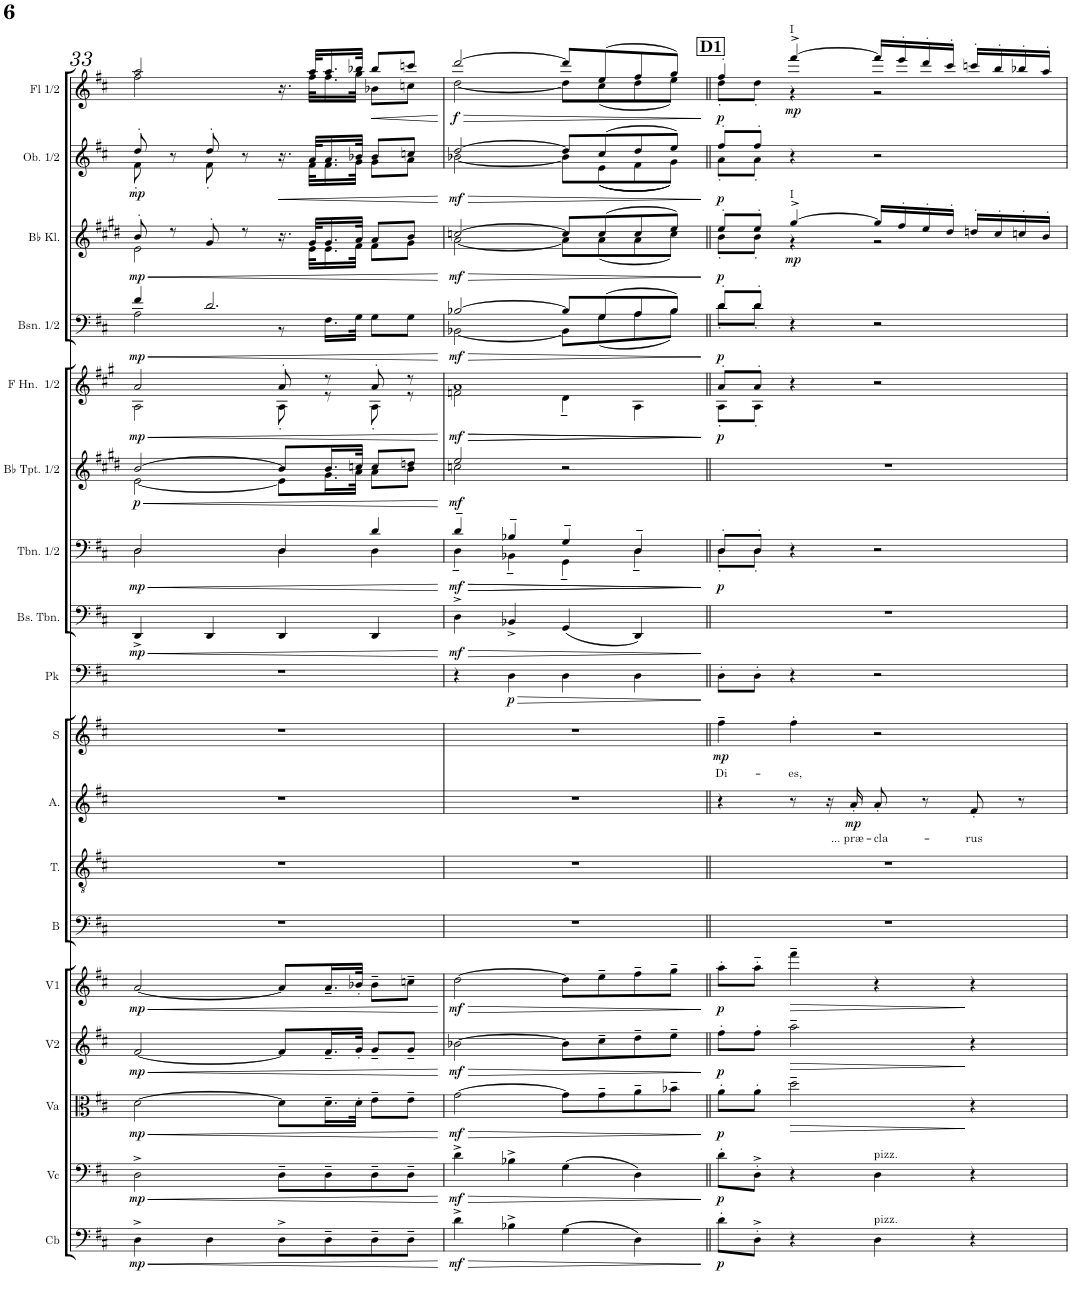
**kern	**dynam	**kern	**dynam	**kern	**dynam	**kern	**dynam	**kern	**dynam	**kern	**kern	**kern	**text	**dynam	**kern	**text	**dynam	**kern	**dynam	**kern	**dynam	**kern	**dynam	**kern	**dynam	**kern	**dynam	**kern	**dynam	**kern	**dynam	**kern	**dynam	**kern	**dynam
*part18	*part18	*part17	*part17	*part16	*part16	*part15	*part15	*part14	*part14	*part13	*part12	*part11	*part11	*part11	*part10	*part10	*part10	*part9	*part9	*part8	*part8	*part7	*part7	*part6	*part6	*part5	*part5	*part4	*part4	*part3	*part3	*part2	*part2	*part1	*part1
*staff18	*staff18	*staff17	*staff17	*staff16	*staff16	*staff15	*staff15	*staff14	*staff14	*staff13	*staff12	*staff11	*staff11	*staff11	*staff10	*staff10	*staff10	*staff9	*staff9	*staff8	*staff8	*staff7	*staff7	*staff6	*staff6	*staff5	*staff5	*staff4	*staff4	*staff3	*staff3	*staff2	*staff2	*staff1	*staff1
*I"Contrabasses	*	*I"Violoncellos	*	*I"Violas	*	*I"Violins 2	*	*I"Violins 1	*	*I"Bas	*I"Tenor	*I"Alt	*	*	*I"Sopraan	*	*	*I"Pauken	*	*I"Bas-trombone	*	*I"Trombone 1/2	*	*I"Trompet Bb 1/2	*	*I"F Horn 1/2	*	*I"Bassoon 1/2	*	*I"Klarinet in Bb	*	*I"Oboe 1/2	*	*I"Flute 1/2	*
*I'Cb	*	*I'Vc	*	*I'Va	*	*I'V2	*	*I'V1	*	*I'B	*I'T.	*I'A.	*	*	*I'S	*	*	*I'Pk	*	*I'Bs. Tbn.	*	*I'Tbn. 1/2	*	*	*	*I'F Hn.  1/2	*	*I'Bsn. 1/2	*	*	*	*I'Ob. 1/2	*	*I'Fl 1/2	*
!!LO:PB:g=z
*clefF4	*	*clefF4	*	*clefC3	*	*clefG2	*	*clefG2	*	*clefF4	*clefGv2	*clefG2	*	*	*clefG2	*	*	*clefF4	*	*clefF4	*	*clefF4	*	*clefG2	*	*clefG2	*	*clefF4	*	*clefG2	*	*clefG2	*	*clefG2	*
*Trd7c12	*	*	*	*	*	*	*	*	*	*	*	*	*	*	*	*	*	*	*	*	*	*	*	*Trd1c2	*	*Trd4c7	*	*	*	*Trd1c2	*	*	*	*	*
*k[f#c#]	*	*k[f#c#]	*	*k[f#c#]	*	*k[f#c#]	*	*k[f#c#]	*	*k[f#c#]	*k[f#c#]	*k[f#c#]	*	*	*k[f#c#]	*	*	*k[f#c#]	*	*k[f#c#]	*	*k[f#c#]	*	*k[f#c#g#d#]	*	*k[f#c#g#]	*	*k[f#c#]	*	*k[f#c#g#d#]	*	*k[f#c#]	*	*k[f#c#]	*
*M4/4	*	*M4/4	*	*M4/4	*	*M4/4	*	*M4/4	*	*M4/4	*M4/4	*M4/4	*	*	*M4/4	*	*	*M4/4	*	*M4/4	*	*M4/4	*	*M4/4	*	*M4/4	*	*M4/4	*	*M4/4	*	*M4/4	*	*M4/4	*
=33	=33	=33	=33	=33	=33	=33	=33	=33	=33	=33	=33	=33	=33	=33	=33	=33	=33	=33	=33	=33	=33	=33	=33	=33	=33	=33	=33	=33	=33	=33	=33	=33	=33	=33	=33
!	!LO:HP:b	!	!LO:HP:b	!	!LO:HP:b	!	!LO:HP:b	!	!LO:HP:b	!	!	!	!	!	!	!	!	!	!	!	!LO:HP:b	!	!LO:HP:b	!	!LO:HP:b	!	!LO:HP:b	!	!LO:HP:b	!	!LO:HP:b	!	!	!	!
*	*	*	*	*	*	*	*	*	*	*	*	*	*	*	*	*	*	*	*	*	*	*^	*	*^	*	*^	*	*^	*	*^	*	*^	*	*^	*
!	!LO:DY:n=1:b	!	!LO:DY:n=1:b	!	!LO:DY:n=1:b	!	!LO:DY:n=1:b	!	!LO:DY:n=1:b	!	!	!	!	!	!	!	!	!	!	!	!LO:DY:n=1:b	!	!	!LO:DY:n=1:b	!	!	!LO:DY:n=1:b	!	!	!LO:DY:n=1:b	!	!	!LO:DY:n=1:b	!	!	!LO:DY:n=1:b	!	!	!LO:DY:b	!	!	!
4D^\	< mp	2D^\	< mp	[2d\	< mp	[2f#/	< mp	[2a/	< mp	1r	1r	1r	.	.	1r	.	.	1r	.	4DD^/	< mp	2D/	2D\	< mp	[2b/	[2e\	< p	2a/	2A\	< mp	4f#/	2A\	< mp	8b'/	2e\	< mp	8dd'/	8f#'\	mp	2aa/	2ff#\	.
.	.	.	.	.	.	.	.	.	.	.	.	.	.	.	.	.	.	.	.	.	.	.	.	.	.	.	.	.	.	.	.	.	.	8r	.	.	8r	8ryy	.	.	.	.
4D\	.	.	.	.	.	.	.	.	.	.	.	.	.	.	.	.	.	.	.	4DD/	.	.	.	.	.	.	.	.	.	.	2.d/	.	.	8g#'/	.	.	8dd'/	8f#'\	.	.	.	.
.	.	.	.	.	.	.	.	.	.	.	.	.	.	.	.	.	.	.	.	.	.	.	.	.	.	.	.	.	.	.	.	.	.	8r	.	.	8r	8..ryy	.	.	.	.
!	!	!	!	!	!	!	!	!	!	!	!	!	!	!	!	!	!	!	!	!	!	!	!	!	!	!	!	!	!	!	!	!	!	!	!	!	!	!	!LO:HP:b	!	!	!
8D^\L	.	8D~\L	.	8d\L]	.	8f#/L]	.	8a/L]	.	.	.	.	.	.	.	.	.	.	.	4DD/	.	4D/	4D\	.	8b/L]	8e\L]	.	8a'/	8A'\	.	.	8r	.	16.r	16.ryy	.	16.r	.	<	16.r	16.ryy	.
.	.	.	.	.	.	.	.	.	.	.	.	.	.	.	.	.	.	.	.	.	.	.	.	.	.	.	.	.	.	.	.	.	.	32g#/KLL	32e\KLL	.	32a/KLL	32f#\KLL	.	32aa/KLL	32ff#\KLL	.
8D~\	.	8D~\	.	16.d~\L	.	16.f#~/L	.	16.a~/L	.	.	.	.	.	.	.	.	.	.	.	.	.	.	.	.	16.b/L	16.g#\L	.	8r	8r	.	.	16.F#\LL	.	16.g#/	16.e\	.	16.a/	16.f#\	.	16.aa/	16.ff#\	.
.	.	.	.	32d'\JJk	.	32g'/JJk	.	32b-X'/JJk	.	.	.	.	.	.	.	.	.	.	.	.	.	.	.	.	32ccn/JJk	32a\JJk	.	.	.	.	.	32G\JJk	.	32a/JJk	32f#\JJk	.	32b-X/JJk	32g\JJk	.	32bb-X/JJk	32gg\JJk	.
!	!	!	!	!	!	!	!	!	!	!	!	!	!	!	!	!	!	!	!	!	!	!	!	!	!	!	!	!	!	!	!	!	!	!	!	!	!	!	!	!	!	!LO:HP:b
8D~\	.	8D~\	.	8e~\L	.	8g~/L	.	8b-~\L	.	.	.	.	.	.	.	.	.	.	.	4DD/	.	4d/	4D\	.	8cc/L	8a\L	.	8a'/	8A'\	.	.	8G\L	.	8a/L	8f#\L	.	8b-/L	8g\L	.	8bb-/L	8b-X\L	<
8D~\J	.	8D~\J	.	8e~\J	.	8g~/J	.	8ccn~\J	.	.	.	.	.	.	.	.	.	.	.	.	.	.	.	.	8ddn/J	8b\J	.	8r	8r	.	.	8G\J	.	8b/J	8g#\J	.	8ccn/J	8a\J	.	8cccn/J	8ccn\J	.
*	*	*	*	*	*	*	*	*	*	*	*	*	*	*	*	*	*	*	*	*	*	*v	*v	*	*	*	*	*v	*v	*	*v	*v	*	*v	*v	*	*v	*v	*	*v	*v	*
*	*	*	*	*	*	*	*	*	*	*	*	*	*	*	*	*	*	*	*	*	*	*	*	*v	*v	*	*	*	*	*	*	*	*	*	*	*
.	[	.	[	.	[	.	[	.	[	.	.	.	.	.	.	.	.	.	.	.	[	.	[	.	[	.	[	.	[	.	[	.	[	.	[
=34	=34	=34	=34	=34	=34	=34	=34	=34	=34	=34	=34	=34	=34	=34	=34	=34	=34	=34	=34	=34	=34	=34	=34	=34	=34	=34	=34	=34	=34	=34	=34	=34	=34	=34	=34
!	!LO:HP:b	!	!LO:HP:b	!	!LO:HP:b	!	!LO:HP:b	!	!LO:HP:b	!	!	!	!	!	!	!	!	!	!	!	!LO:HP:b	!	!LO:HP:b	!	!	!	!LO:HP:b	!	!	!	!	!	!	!	!
*	*	*	*	*	*	*	*	*	*	*	*	*	*	*	*	*	*	*	*	*	*	*^	*	*^	*	*	*	*	*	*	*	*	*	*	*
!	!LO:DY:n=1:b	!	!LO:DY:n=1:b	!	!LO:DY:n=1:b	!	!LO:DY:n=1:b	!	!LO:DY:n=1:b	!	!	!	!	!	!	!	!	!	!	!	!LO:DY:n=1:b	!	!	!LO:DY:n=1:b	!	!	!LO:DY:b	!	!LO:HP:n=1:b	!	!LO:HP:b	!	!LO:HP:b	!	!LO:HP:b	!	!LO:HP:b
*	*	*	*	*	*	*	*	*	*	*	*	*	*	*	*	*	*	*	*	*	*	*	*	*	*	*	*	*^	*	*^	*	*^	*	*^	*	*^	*
!	!	!	!	!	!	!	!	!	!	!	!	!	!	!	!	!	!	!	!	!	!	!	!	!	!	!	!	!	!	!LO:DY:n=1:b	!	!	!LO:DY:n=1:b	!	!	!LO:DY:n=1:b	!	!	!LO:DY:n=1:b	!	!	!LO:DY:n=1:b
4d^\	> mf	4d^\	> mf	[2g\	> mf	[2b-X\	> mf	[2dd\	> mf	1r	1r	1r	.	.	1r	.	.	4r	.	4D^\	> mf	4d~/	4D~\	> mf	2ee/	2ccn\	mf	1a	2fn\	> > mf	[2B-X/	[2BB-X\	> mf	[2ccn/	[2a\	> mf	[2dd/	[2b-X\	> mf	[2ddd/	[2dd\	> f
!	!	!	!	!	!	!	!	!	!	!	!	!	!	!	!	!	!	!	!LO:HP:b	!	!	!	!	!LO:HP:b	!	!	!	!	!	!	!	!	!	!	!	!	!	!	!	!	!	!
!	!	!	!	!	!	!	!	!	!	!	!	!	!	!	!	!	!	!	!LO:DY:n=1:b	!	!	!	!	!	!	!	!	!	!	!	!	!	!	!	!	!	!	!	!	!	!	!
4B-X^\	.	4B-X^\	.	.	.	.	.	.	.	.	.	.	.	.	.	.	.	4D\	> p	4BB-X^/	.	4B-X~/	4BB-X~\	>	.	.	.	.	.	.	.	.	.	.	.	.	.	.	.	.	.	.
(>4G\	.	(>4G\	.	8g\L]	.	8b-\L]	.	8dd\L]	.	.	.	.	.	.	.	.	.	4D\	.	(<4GG/	.	4G~/	4GG~\	.	2r	2ryy	.	.	4d~\	]	8B-/L]	8BB-\L]	.	8cc/L]	8a\L]	.	8dd/L]	8b-\L]	.	8ddd/L]	8dd\L]	.
.	.	.	.	8g~\	.	8cc#~\	.	8ee~\	.	.	.	.	.	.	.	.	.	.	.	.	.	.	.	.	.	.	.	.	.	.	(>8G/	(<8G\	.	(>8cc/	(<8a\	.	(>8cc#/	(<(<8e\	.	(>8ee/	(<8cc#\	.
4D\)	.	4D\)	.	8a~\	.	8dd~\	.	8ff#~\	.	.	.	.	.	.	.	.	.	4D\	.	4DD/)	.	4D~/	4D~\	.	.	.	.	.	4A\	.	8A/	8A\	.	8cc/	8a\	.	8dd/	8f#\	.	8ff#/	8dd\	.
.	.	.	.	8b-X~\J	.	8ee~\J	.	8gg~\J	.	.	.	.	.	.	.	.	.	.	.	.	.	.	.	.	.	.	.	.	.	.	8B-/J)	8B-\J)	.	8ee/J)	8cc\J)	.	8ee/J)	8g\J))	.	8gg/J)	8ee\J)	.
*	*	*	*	*	*	*	*	*	*	*	*	*	*	*	*	*	*	*	*	*	*	*v	*v	*	*	*	*	*v	*v	*	*v	*v	*	*v	*v	*	*v	*v	*	*v	*v	*
*	*	*	*	*	*	*	*	*	*	*	*	*	*	*	*	*	*	*	*	*	*	*	*	*v	*v	*	*	*	*	*	*	*	*	*	*	*
.	]	.	]	.	]	.	]	.	]	.	.	.	.	.	.	.	.	.	]	.	]	.	] ]	.	.	.	]	.	]	.	]	.	]	.	]
!!LO:REH:place=s1:a:B:cj:fs=14:t=D1
=35||	=35||	=35||	=35||	=35||	=35||	=35||	=35||	=35||	=35||	=35||	=35||	=35||	=35||	=35||	=35||	=35||	=35||	=35||	=35||	=35||	=35||	=35||	=35||	=35||	=35||	=35||	=35||	=35||	=35||	=35||	=35||	=35||	=35||	=35||	=35||
!	!LO:DY:b	!	!LO:DY:b	!	!LO:DY:b	!	!LO:DY:b	!	!LO:DY:b	!	!	!	!	!	!	!LO:LY:b	!LO:DY:b	!	!	!	!	!	!LO:DY:b	!	!	!	!LO:DY:b	!	!LO:DY:b	!	!LO:DY:b	!	!LO:DY:b	!	!LO:DY:b
*	*	*	*	*	*	*	*	*	*	*	*	*	*	*	*	*	*	*	*	*	*	*^	*	*	*	*^	*	*^	*	*^	*	*^	*	*^	*
8d'\L	p	8d'\L	p	8a'\L	p	8ff#'\L	p	8aa'\L	p	1r	1r	4r	.	.	4ff#~\	Di-	mp	8D'\L	.	1r	.	8D'/L	8D'\L	p	1r	.	8a'/L	8A'\L	p	8d'/L	8d'\L	p	8ee'/L	8b'\L	p	8ff#'/L	8a'\L	p	4ff#'/	8dd'\L	p
8D'^\J	.	8D'^\J	.	8a'\J	.	8ff#'\J	.	8aa'~\J	.	.	.	.	.	.	.	.	.	8D'\J	.	.	.	8D'/J	8D'\J	.	.	.	8a'/J	8A'\J	.	8d'/J	8d'\J	.	8ee'/J	8b'\J	.	8ff#'/J	8a'\J	.	.	8dd'\J	.
!	!	!	!	!	!	!	!	!	!	!	!	!	!	!	!	!	!	!	!	!	!	!	!	!	!	!	!	!	!	!	!	!	!	!	!	!	!	!	!LO:TX:a:t=I	!	!
!	!	!	!	!	!	!	!	!	!	!	!	!	!	!	!	!	!	!	!	!	!	!	!	!	!	!	!	!	!	!	!	!	!LO:TX:a:t=I	!	!	!	!	!	!	!	!
!	!	!	!	!	!LO:HP:b	!	!LO:HP:b	!	!LO:HP:b	!	!	!	!	!	!	!LO:LY:b	!	!	!	!	!	!	!	!	!	!	!	!	!	!	!	!	!	!	!LO:DY:b	!	!	!	!	!	!LO:DY:b
4r	.	4r	.	2dd~\	>	2aa~\	>	4fff#~\	>	.	.	8r	.	.	4ff#'\	-es,	.	4r	.	.	.	4r	2.ryy	.	.	.	4r	2.ryy	.	4r	2.ryy	.	[4gg#^/	4r	mp	4r	2.ryy	.	[4fff#^/	4r	mp
.	.	.	.	.	.	.	.	.	.	.	.	16r	.	.	.	.	.	.	.	.	.	.	.	.	.	.	.	.	.	.	.	.	.	.	.	.	.	.	.	.	.
!	!	!	!	!	!	!	!	!	!	!	!	!	!LO:LY:b	!LO:DY:b	!	!	!	!	!	!	!	!	!	!	!	!	!	!	!	!	!	!	!	!	!	!	!	!	!	!	!
.	.	.	.	.	.	.	.	.	.	.	.	16a'/	... præ-	mp	.	.	.	.	.	.	.	.	.	.	.	.	.	.	.	.	.	.	.	.	.	.	.	.	.	.	.
!	!	!LO:TX:a:t=pizz.	!	!	!	!	!	!	!	!	!	!	!	!	!	!	!	!	!	!	!	!	!	!	!	!	!	!	!	!	!	!	!	!	!	!	!	!	!	!	!
!LO:TX:a:t=pizz.	!	!	!	!	!	!	!	!	!	!	!	!	!	!	!	!	!	!	!	!	!	!	!	!	!	!	!	!	!	!	!	!	!	!	!	!	!	!	!	!	!
!	!	!	!	!	!	!	!	!	!	!	!	!	!LO:LY:b	!	!	!	!	!	!	!	!	!	!	!	!	!	!	!	!	!	!	!	!	!	!	!	!	!	!	!	!
4D\	.	4D\	.	.	.	.	.	4r	.	.	.	8a'/	-cla-	.	2r	.	.	2r	.	.	.	2r	.	.	.	.	2r	.	.	2r	.	.	16gg#/LL]	2r	.	2r	.	.	16fff#/LL]	2r	.
.	.	.	.	.	.	.	.	.	.	.	.	.	.	.	.	.	.	.	.	.	.	.	.	.	.	.	.	.	.	.	.	.	16ff#'/	.	.	.	.	.	16eee'/	.	.
.	.	.	.	.	.	.	.	.	.	.	.	8r	.	.	.	.	.	.	.	.	.	.	.	.	.	.	.	.	.	.	.	.	16ee'/	.	.	.	.	.	16ddd'/	.	.
.	.	.	.	.	.	.	.	.	.	.	.	.	.	.	.	.	.	.	.	.	.	.	.	.	.	.	.	.	.	.	.	.	16dd#'/JJ	.	.	.	.	.	16ccc#'/JJ	.	.
!	!	!	!	!	!	!	!	!	!	!	!	!	!LO:LY:b	!	!	!	!	!	!	!	!	!	!	!	!	!	!	!	!	!	!	!	!	!	!	!	!	!	!	!	!
4r	.	4r	.	4r	]	4r	]	4r	]	.	.	8f#'/	-rus	.	.	.	.	.	.	.	.	.	.	.	.	.	.	.	.	.	.	.	16ddn'/LL	.	.	.	.	.	16cccn'/LL	.	.
.	.	.	.	.	.	.	.	.	.	.	.	.	.	.	.	.	.	.	.	.	.	.	.	.	.	.	.	.	.	.	.	.	16cc#'/	.	.	.	.	.	16bb'/	.	.
.	.	.	.	.	.	.	.	.	.	.	.	8r	.	.	.	.	.	.	.	.	.	.	.	.	.	.	.	.	.	.	.	.	16ccn'/	.	.	.	.	.	16bb-X'/	.	.
.	.	.	.	.	.	.	.	.	.	.	.	.	.	.	.	.	.	.	.	.	.	.	.	.	.	.	.	.	.	.	.	.	16b'/JJ	.	.	.	.	.	16aa'/JJ	.	.
*	*	*	*	*	*	*	*	*	*	*	*	*	*	*	*	*	*	*	*	*	*	*	*	*	*	*	*v	*v	*	*	*	*	*v	*v	*	*v	*v	*	*v	*v	*
*	*	*	*	*	*	*	*	*	*	*	*	*	*	*	*	*	*	*	*	*	*	*v	*v	*	*	*	*	*	*v	*v	*	*	*	*	*	*	*
=	=	=	=	=	=	=	=	=	=	=	=	=	=	=	=	=	=	=	=	=	=	=	=	=	=	=	=	=	=	=	=	=	=	=	=
*-	*-	*-	*-	*-	*-	*-	*-	*-	*-	*-	*-	*-	*-	*-	*-	*-	*-	*-	*-	*-	*-	*-	*-	*-	*-	*-	*-	*-	*-	*-	*-	*-	*-	*-	*-
